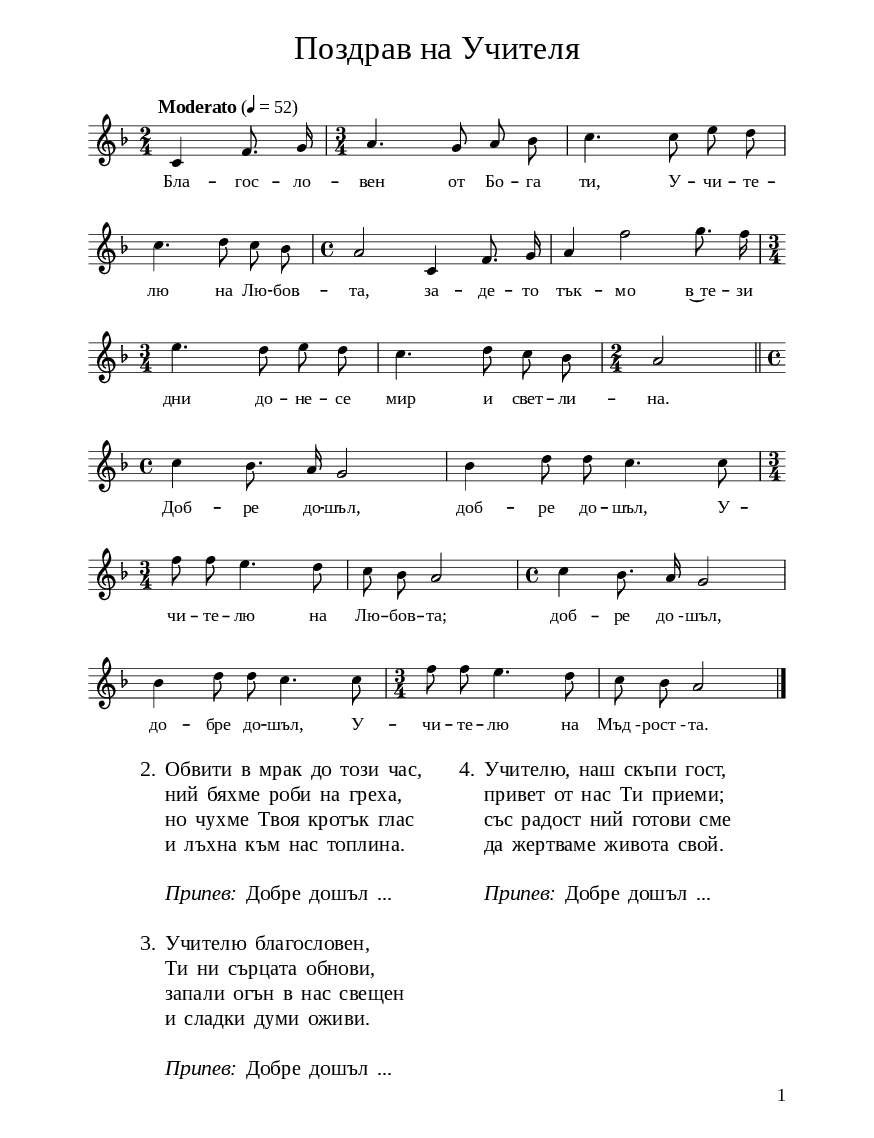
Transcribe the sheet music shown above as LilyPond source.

\version "2.24.3"

% include paper part and global functions
\include "include/globals.ily"

\bookpart {
  \label #'ref044
  \tocItem \markup "Поздрав на Учителя"
  \include "include/bookpart-paper.ily"
  \score {
    \include "include/score-layout.ily"

    \new Voice \absolute  {
      \clef treble
      \key f \major
      \time 2/4
      \tempoFunc "Moderato" 4 "52"
      \autoBeamOff


      c'4 f'8. g'16 | \time 3/4 a'4. g'8 a' bes' | c''4. c''8 e'' d'' | \break

      c''4. d''8 c'' bes'  | \time 4/4  a'2 c'4 f'8. g'16 | a'4 f''2 g''8. f''16  | \break

      \time 3/4  e''4. d''8 e'' d'' | c''4. d''8 c'' bes'  | \time 2/4 a'2 \bar"||" \break  \time 4/4  c''4   bes'8. a'16 g'2|

      bes'4  d''8 d'' c''4. c''8  | \break

      \time 3/4  f''8 f'' e''4.  d''8 | c'' bes' a'2 | \time 4/4 c''4  bes'8. a'16 g'2 \break |

      bes'4 d''8 d'' c''4. c''8 \time 3/4  f''8 f'' e''4. d''8 | c'' bes' a'2 \bar "|."

    }

    \addlyrics {
      Бла -- гос -- ло -- вен от Бо -- га ти, У -- чи -- те --
      лю на Лю -- бов -- та, за -- де -- то тък -- мо
      в~те -- зи дни до -- не -- се мир и свет -- ли -- на.
      Доб -- ре до -- шъл, доб -- ре до -- шъл,
      У -- чи -- те -- лю на Лю -- бов -- та; доб --
      ре "до -" -- шъл, до -- бре до -- шъл, У -- чи --
      те -- лю на "Мъд -" -- "рост -" -- та.
    }

    \header {
      title = \titleFunc #'ref_desc_3 "Поздрав на Учителя" "Pozdrav na Učitelja"
    }

    \midi{}

  } % score

  \markup \fontsize #bgCoupletFontSize {
    \hspace #5
    \override #`(baseline-skip . ,bgCoupletBaselineSkip)
    \column {
      \line { 2. Обвити в мрак до този час, }
      \line { "   " ний бяхме роби на греха, }

      \line { "   " но чухме Твоя кротък глас }

      \line { "   " и лъхна към нас топлина. }
      \line { "   " }

      \line { "   " \italic{Припев: } Добре дошъл ... }
      \line { "   " }
      \line { 3. Учителю благословен, }

      \line { "   " Ти ни сърцата обнови, }

      \line { "   " запали огън в нас свещен }

      \line { "   " и сладки думи оживи. }

      \line { "   " }

      \line { "   " \italic{Припев:} Добре дошъл ... }

    }

    \hspace #3
    \override #`(baseline-skip . ,bgCoupletBaselineSkip)
    \column {
      \line { 4. Учителю, наш скъпи гост, }

      \line { "   " привет от нас Ти приеми; }

      \line { "   " със радост ний готови сме }

      \line { "   " да жертваме живота свой. }

        \line { "   " }

      \line { "   " \italic{Припев:} Добре дошъл ... }
    }



  } % markup



} % bookpart
